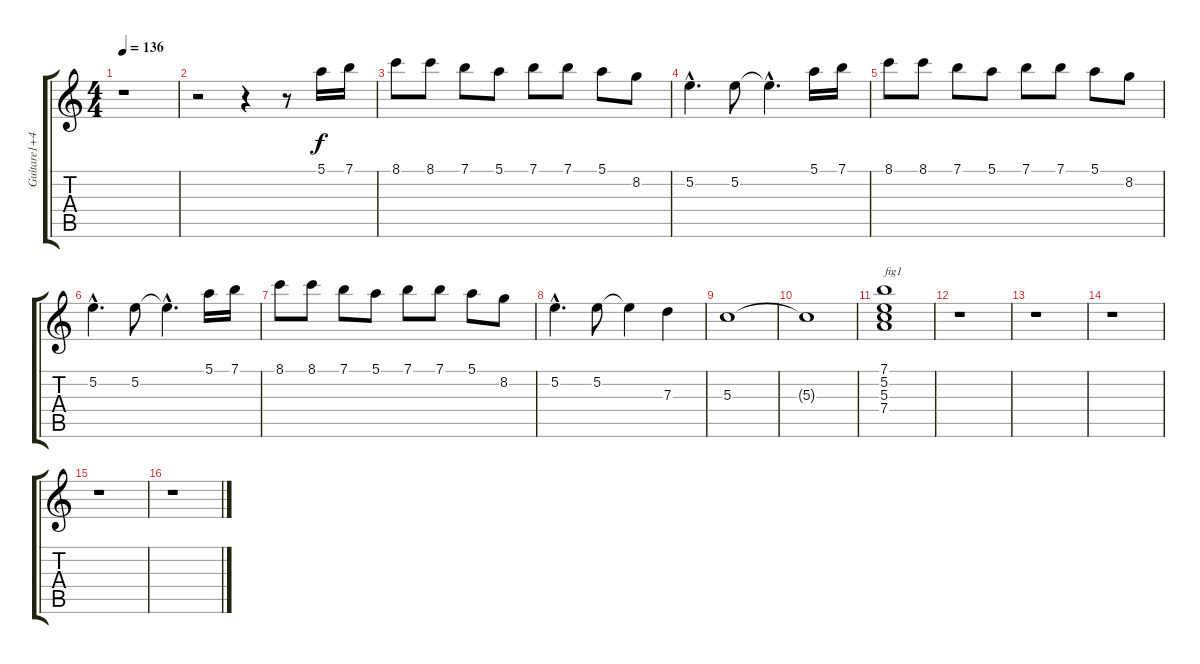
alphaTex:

\track ("Guitare1+4 *" "Guitare1+4") {instrument electricguitarclean}
\staff {score tabs}
\tuning (E4 B3 G3 D3 A2 E2) {hide}
\ts (4 4)
\tempo 136
\clef g2
\ks c
r.1{dy f} |
r.2 r.4 r.8 5.1.16 7.1.16 |
8.1.8 8.1.8 7.1.8 5.1.8 7.1.8 7.1.8 5.1.8 8.2.8 |
5.2{hac}.4{d} 5.2.8 5.2{hac t}.4{d} 5.1.16 7.1.16 |
8.1.8 8.1.8 7.1.8 5.1.8 7.1.8 7.1.8 5.1.8 8.2.8 |
5.2{hac}.4{d} 5.2.8 5.2{hac t}.4{d} 5.1.16 7.1.16 |
8.1.8 8.1.8 7.1.8 5.1.8 7.1.8 7.1.8 5.1.8 8.2.8 |
5.2{hac}.4{d} 5.2.8 5.2{t}.4 7.3.4 |
5.3.1 |
5.3{t}.1 |
(7.1 5.2 5.3 7.4).1{txt "fig1"} |
r.1 |
r.1 |
r.1 |
r.1 |
r.1
